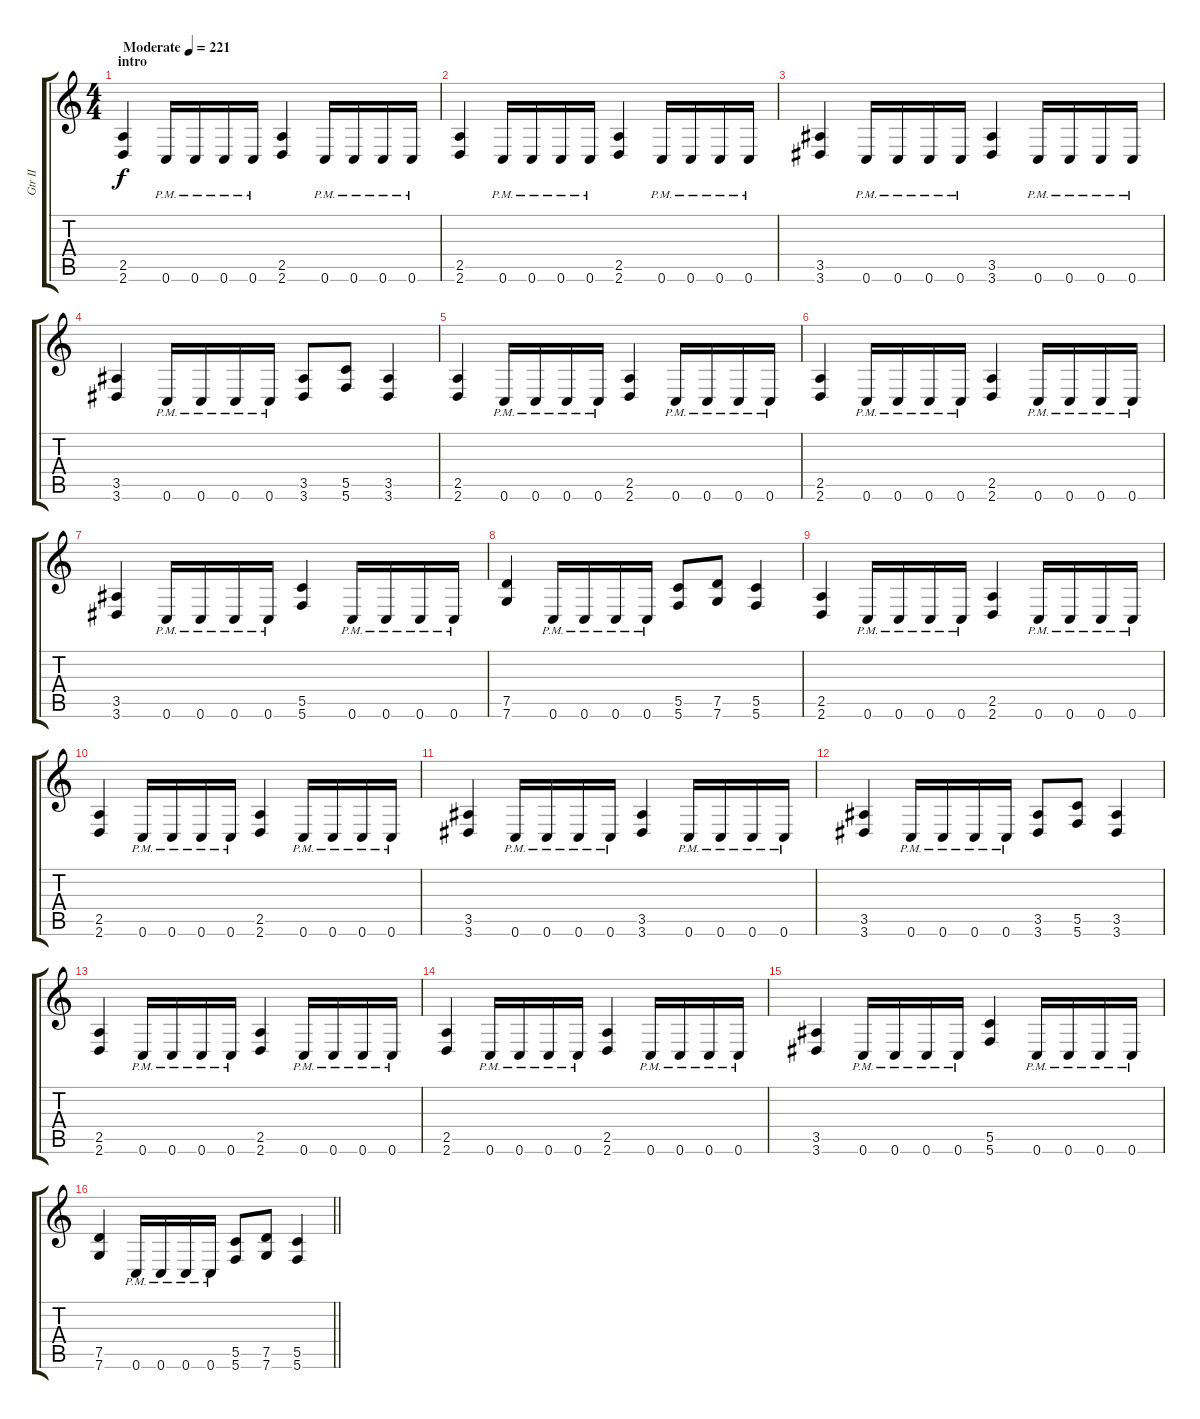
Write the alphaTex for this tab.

\track ("Gtr II" "Gtr II") {instrument distortionguitar}
\staff {score tabs}
\tuning (D4 A3 F3 C3 G2 C2) {hide}
\ts (4 4)
\section ("" "intro")
\tempo (221 "Moderate")
\clef g2
\ks c
(2.5 2.6).4{dy f instrument distortionguitar} 0.6{pm}.16 0.6{pm}.16 0.6{pm}.16 0.6{pm}.16 (2.5 2.6).4 0.6{pm}.16 0.6{pm}.16 0.6{pm}.16 0.6{pm}.16 |
(2.5 2.6).4 0.6{pm}.16 0.6{pm}.16 0.6{pm}.16 0.6{pm}.16 (2.5 2.6).4 0.6{pm}.16 0.6{pm}.16 0.6{pm}.16 0.6{pm}.16 |
(3.5 3.6).4 0.6{pm}.16 0.6{pm}.16 0.6{pm}.16 0.6{pm}.16 (3.5 3.6).4 0.6{pm}.16 0.6{pm}.16 0.6{pm}.16 0.6{pm}.16 |
(3.5 3.6).4 0.6{pm}.16 0.6{pm}.16 0.6{pm}.16 0.6{pm}.16 (3.5 3.6).8 (5.5 5.6).8 (3.5 3.6).4 |
(2.5 2.6).4 0.6{pm}.16 0.6{pm}.16 0.6{pm}.16 0.6{pm}.16 (2.5 2.6).4 0.6{pm}.16 0.6{pm}.16 0.6{pm}.16 0.6{pm}.16 |
(2.5 2.6).4 0.6{pm}.16 0.6{pm}.16 0.6{pm}.16 0.6{pm}.16 (2.5 2.6).4 0.6{pm}.16 0.6{pm}.16 0.6{pm}.16 0.6{pm}.16 |
(3.5 3.6).4 0.6{pm}.16 0.6{pm}.16 0.6{pm}.16 0.6{pm}.16 (5.5 5.6).4 0.6{pm}.16 0.6{pm}.16 0.6{pm}.16 0.6{pm}.16 |
(7.5 7.6).4 0.6{pm}.16 0.6{pm}.16 0.6{pm}.16 0.6{pm}.16 (5.5 5.6).8 (7.5 7.6).8 (5.5 5.6).4 |
(2.5 2.6).4 0.6{pm}.16 0.6{pm}.16 0.6{pm}.16 0.6{pm}.16 (2.5 2.6).4 0.6{pm}.16 0.6{pm}.16 0.6{pm}.16 0.6{pm}.16 |
(2.5 2.6).4 0.6{pm}.16 0.6{pm}.16 0.6{pm}.16 0.6{pm}.16 (2.5 2.6).4 0.6{pm}.16 0.6{pm}.16 0.6{pm}.16 0.6{pm}.16 |
(3.5 3.6).4 0.6{pm}.16 0.6{pm}.16 0.6{pm}.16 0.6{pm}.16 (3.5 3.6).4 0.6{pm}.16 0.6{pm}.16 0.6{pm}.16 0.6{pm}.16 |
(3.5 3.6).4 0.6{pm}.16 0.6{pm}.16 0.6{pm}.16 0.6{pm}.16 (3.5 3.6).8 (5.5 5.6).8 (3.5 3.6).4 |
(2.5 2.6).4 0.6{pm}.16 0.6{pm}.16 0.6{pm}.16 0.6{pm}.16 (2.5 2.6).4 0.6{pm}.16 0.6{pm}.16 0.6{pm}.16 0.6{pm}.16 |
(2.5 2.6).4 0.6{pm}.16 0.6{pm}.16 0.6{pm}.16 0.6{pm}.16 (2.5 2.6).4 0.6{pm}.16 0.6{pm}.16 0.6{pm}.16 0.6{pm}.16 |
(3.5 3.6).4 0.6{pm}.16 0.6{pm}.16 0.6{pm}.16 0.6{pm}.16 (5.5 5.6).4 0.6{pm}.16 0.6{pm}.16 0.6{pm}.16 0.6{pm}.16 |
\barLineRight lightlight
(7.5 7.6).4 0.6{pm}.16 0.6{pm}.16 0.6{pm}.16 0.6{pm}.16 (5.5 5.6).8 (7.5 7.6).8 (5.5 5.6).4
